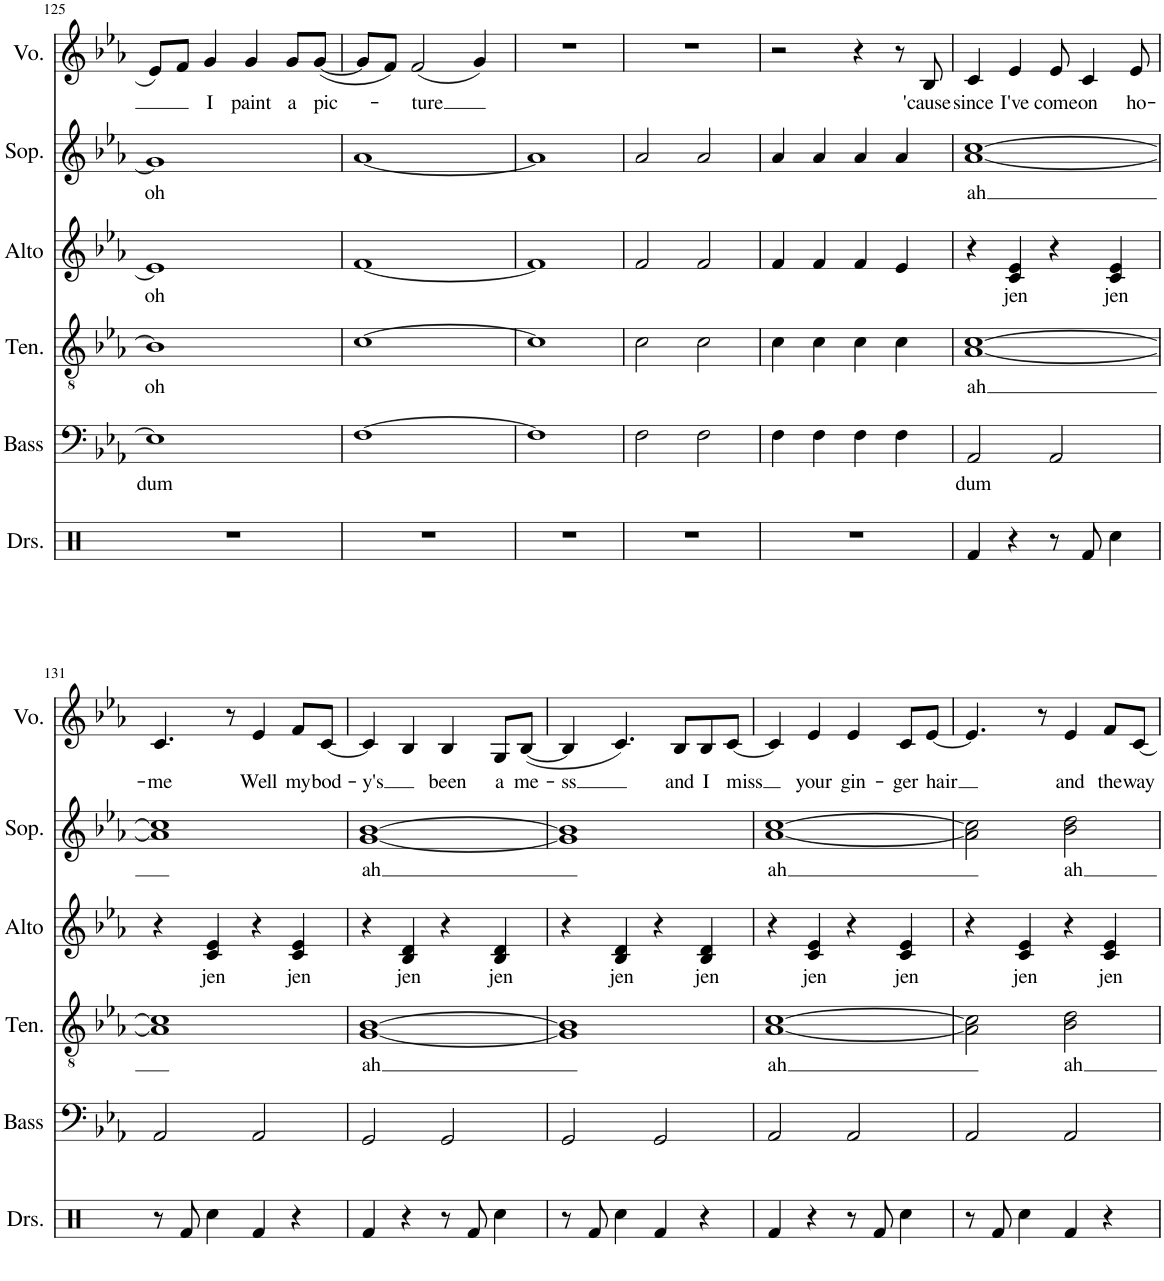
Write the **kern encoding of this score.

**kern	**kern	**text	**kern	**text	**kern	**text	**kern	**text	**kern	**text
*part6	*part5	*part5	*part4	*part4	*part3	*part3	*part2	*part2	*part1	*part1
*staff6	*staff5	*staff5	*staff4	*staff4	*staff3	*staff3	*staff2	*staff2	*staff1	*staff1
*I"Drumset	*I"Bass	*	*I"Tenor	*	*I"Alto	*	*I"Soprano	*	*I"Voice	*
*I'Drs.	*I'Bass	*	*I'Ten.	*	*I'Alto	*	*I'Sop.	*	*I'Vo.	*
!!LO:PB:g=z
*clefX	*clefF4	*	*clefGv2	*	*clefG2	*	*clefG2	*	*clefG2	*
*k[b-e-a-]	*k[b-e-a-]	*	*k[b-e-a-]	*	*k[b-e-a-]	*	*k[b-e-a-]	*	*k[b-e-a-]	*
*M2/2	*M2/2	*	*M2/2	*	*M2/2	*	*M2/2	*	*M2/2	*
*met(c|)	*met(c|)	*	*met(c|)	*	*met(c|)	*	*met(c|)	*	*met(c|)	*
=125	=125	=125	=125	=125	=125	=125	=125	=125	=125	=125
!	!	!LO:LY:b	!	!LO:LY:b	!	!LO:LY:b	!	!LO:LY:b	!	!
1r	1E-]	dum	1B-]	-oh	1e-]	-oh	1g]	-oh	8e-/L	.
.	.	.	.	.	.	.	.	.	8f/J	.
!	!	!	!	!	!	!	!	!	!	!LO:LY:b
.	.	.	.	.	.	.	.	.	4g/	I
!	!	!	!	!	!	!	!	!	!	!LO:LY:b
.	.	.	.	.	.	.	.	.	4g/	paint
!	!	!	!	!	!	!	!	!	!	!LO:LY:b
.	.	.	.	.	.	.	.	.	8g/L	a
!	!	!	!	!	!	!	!	!	!	!LO:LY:b
.	.	.	.	.	.	.	.	.	([8g/J	pic-
=126	=126	=126	=126	=126	=126	=126	=126	=126	=126	=126
1r	[1F	.	[1c	.	[1f	.	[1a-	.	8g/L]	.
.	.	.	.	.	.	.	.	.	8f/J)	.
!	!	!	!	!	!	!	!	!	!	!LO:LY:b
.	.	.	.	.	.	.	.	.	(2f/	-ture
.	.	.	.	.	.	.	.	.	4g/)	.
=127	=127	=127	=127	=127	=127	=127	=127	=127	=127	=127
1r	1F]	.	1c]	.	1f]	.	1a-]	.	1r	.
=128	=128	=128	=128	=128	=128	=128	=128	=128	=128	=128
1r	2F\	.	2c\	.	2f/	.	2a-/	.	1r	.
.	2F\	.	2c\	.	2f/	.	2a-/	.	.	.
=129	=129	=129	=129	=129	=129	=129	=129	=129	=129	=129
1r	4F\	.	4c\	.	4f/	.	4a-/	.	2r	.
.	4F\	.	4c\	.	4f/	.	4a-/	.	.	.
.	4F\	.	4c\	.	4f/	.	4a-/	.	4r	.
.	4F\	.	4c\	.	4e-/	.	4a-/	.	8r	.
!	!	!	!	!	!	!	!	!	!	!LO:LY:b
.	.	.	.	.	.	.	.	.	8B-/	'cause
=130	=130	=130	=130	=130	=130	=130	=130	=130	=130	=130
!	!	!LO:LY:b	!	!LO:LY:b	!	!	!	!LO:LY:b	!	!LO:LY:b
4Rf/	2AA-/	dum	[1A- [1c	ah	4r	.	[1a- [1cc	ah	4c/	since
!	!	!	!	!	!	!LO:LY:b	!	!	!	!LO:LY:b
4r	.	.	.	.	4c/ 4e-/	jen	.	.	4e-/	I've
!	!	!	!	!	!	!	!	!	!	!LO:LY:b
8r	2AA-/	.	.	.	4r	.	.	.	8e-/	come
!	!	!	!	!	!	!	!	!	!	!LO:LY:b
8Rf/	.	.	.	.	.	.	.	.	4c/	on
!	!	!	!	!	!	!LO:LY:b	!	!	!	!
4Rcc\	.	.	.	.	4c/ 4e-/	jen	.	.	.	.
!	!	!	!	!	!	!	!	!	!	!LO:LY:b
.	.	.	.	.	.	.	.	.	8e-/	ho-
!!LO:LB:g=z
=131	=131	=131	=131	=131	=131	=131	=131	=131	=131	=131
!	!	!	!	!	!	!	!	!	!	!LO:LY:b
8r	2AA-/	.	1A-] 1c]	.	4r	.	1a-] 1cc]	.	4.c/	-me
8Rf/	.	.	.	.	.	.	.	.	.	.
!	!	!	!	!	!	!LO:LY:b	!	!	!	!
4Rcc\	.	.	.	.	4c/ 4e-/	jen	.	.	.	.
.	.	.	.	.	.	.	.	.	8r	.
!	!	!	!	!	!	!	!	!	!	!LO:LY:b
4Rf/	2AA-/	.	.	.	4r	.	.	.	4e-/	Well
!	!	!	!	!	!	!LO:LY:b	!	!	!	!LO:LY:b
4r	.	.	.	.	4c/ 4e-/	jen	.	.	8f/L	my
!	!	!	!	!	!	!	!	!	!	!LO:LY:b
.	.	.	.	.	.	.	.	.	[8c/J	bod-
=132	=132	=132	=132	=132	=132	=132	=132	=132	=132	=132
!	!	!	!	!LO:LY:b	!	!	!	!LO:LY:b	!	!LO:LY:b
4Rf/	2GG/	.	[1G [1B-	ah	4r	.	[1g [1b-	ah	4c/]	-y's
!	!	!	!	!	!	!LO:LY:b	!	!	!	!
4r	.	.	.	.	4B-/ 4d/	jen	.	.	4B-/	.
!	!	!	!	!	!	!	!	!	!	!LO:LY:b
8r	2GG/	.	.	.	4r	.	.	.	4B-/	been
8Rf/	.	.	.	.	.	.	.	.	.	.
!	!	!	!	!	!	!LO:LY:b	!	!	!	!LO:LY:b
4Rcc\	.	.	.	.	4B-/ 4d/	jen	.	.	8G/L	a
!	!	!	!	!	!	!	!	!	!	!LO:LY:b
.	.	.	.	.	.	.	.	.	([8B-/J	me-
=133	=133	=133	=133	=133	=133	=133	=133	=133	=133	=133
!	!	!	!	!	!	!	!	!	!	!LO:LY:b
8r	2GG/	.	1G] 1B-]	.	4r	.	1g] 1b-]	.	4B-/]	-ss
8Rf/	.	.	.	.	.	.	.	.	.	.
!	!	!	!	!	!	!LO:LY:b	!	!	!	!
4Rcc\	.	.	.	.	4B-/ 4d/	jen	.	.	4.c/)	.
4Rf/	2GG/	.	.	.	4r	.	.	.	.	.
!	!	!	!	!	!	!	!	!	!	!LO:LY:b
.	.	.	.	.	.	.	.	.	8B-/L	and
!	!	!	!	!	!	!LO:LY:b	!	!	!	!LO:LY:b
4r	.	.	.	.	4B-/ 4d/	jen	.	.	8B-/	I
!	!	!	!	!	!	!	!	!	!	!LO:LY:b
.	.	.	.	.	.	.	.	.	[8c/J	miss
=134	=134	=134	=134	=134	=134	=134	=134	=134	=134	=134
!	!	!	!	!LO:LY:b	!	!	!	!LO:LY:b	!	!
4Rf/	2AA-/	.	[1A- [1c	ah	4r	.	[1a- [1cc	ah	4c/]	.
!	!	!	!	!	!	!LO:LY:b	!	!	!	!LO:LY:b
4r	.	.	.	.	4c/ 4e-/	jen	.	.	4e-/	your
!	!	!	!	!	!	!	!	!	!	!LO:LY:b
8r	2AA-/	.	.	.	4r	.	.	.	4e-/	gin-
8Rf/	.	.	.	.	.	.	.	.	.	.
!	!	!	!	!	!	!LO:LY:b	!	!	!	!LO:LY:b
4Rcc\	.	.	.	.	4c/ 4e-/	jen	.	.	8c/L	-ger
!	!	!	!	!	!	!	!	!	!	!LO:LY:b
.	.	.	.	.	.	.	.	.	[8e-/J	hair
=135	=135	=135	=135	=135	=135	=135	=135	=135	=135	=135
8r	2AA-/	.	2A-\] 2c\]	.	4r	.	2a-\] 2cc\]	.	4.e-/]	.
8Rf/	.	.	.	.	.	.	.	.	.	.
!	!	!	!	!	!	!LO:LY:b	!	!	!	!
4Rcc\	.	.	.	.	4c/ 4e-/	jen	.	.	.	.
.	.	.	.	.	.	.	.	.	8r	.
!	!	!	!	!LO:LY:b	!	!	!	!LO:LY:b	!	!LO:LY:b
4Rf/	2AA-/	.	2B-\ 2d\	-ah	4r	.	2b-\ 2dd\	-ah	4e-/	and
!	!	!	!	!	!	!LO:LY:b	!	!	!	!LO:LY:b
4r	.	.	.	.	4c/ 4e-/	jen	.	.	8f/L	the
!	!	!	!	!	!	!	!	!	!	!LO:LY:b
.	.	.	.	.	.	.	.	.	[8c/J	way
=	=	=	=	=	=	=	=	=	=	=
*-	*-	*-	*-	*-	*-	*-	*-	*-	*-	*-
